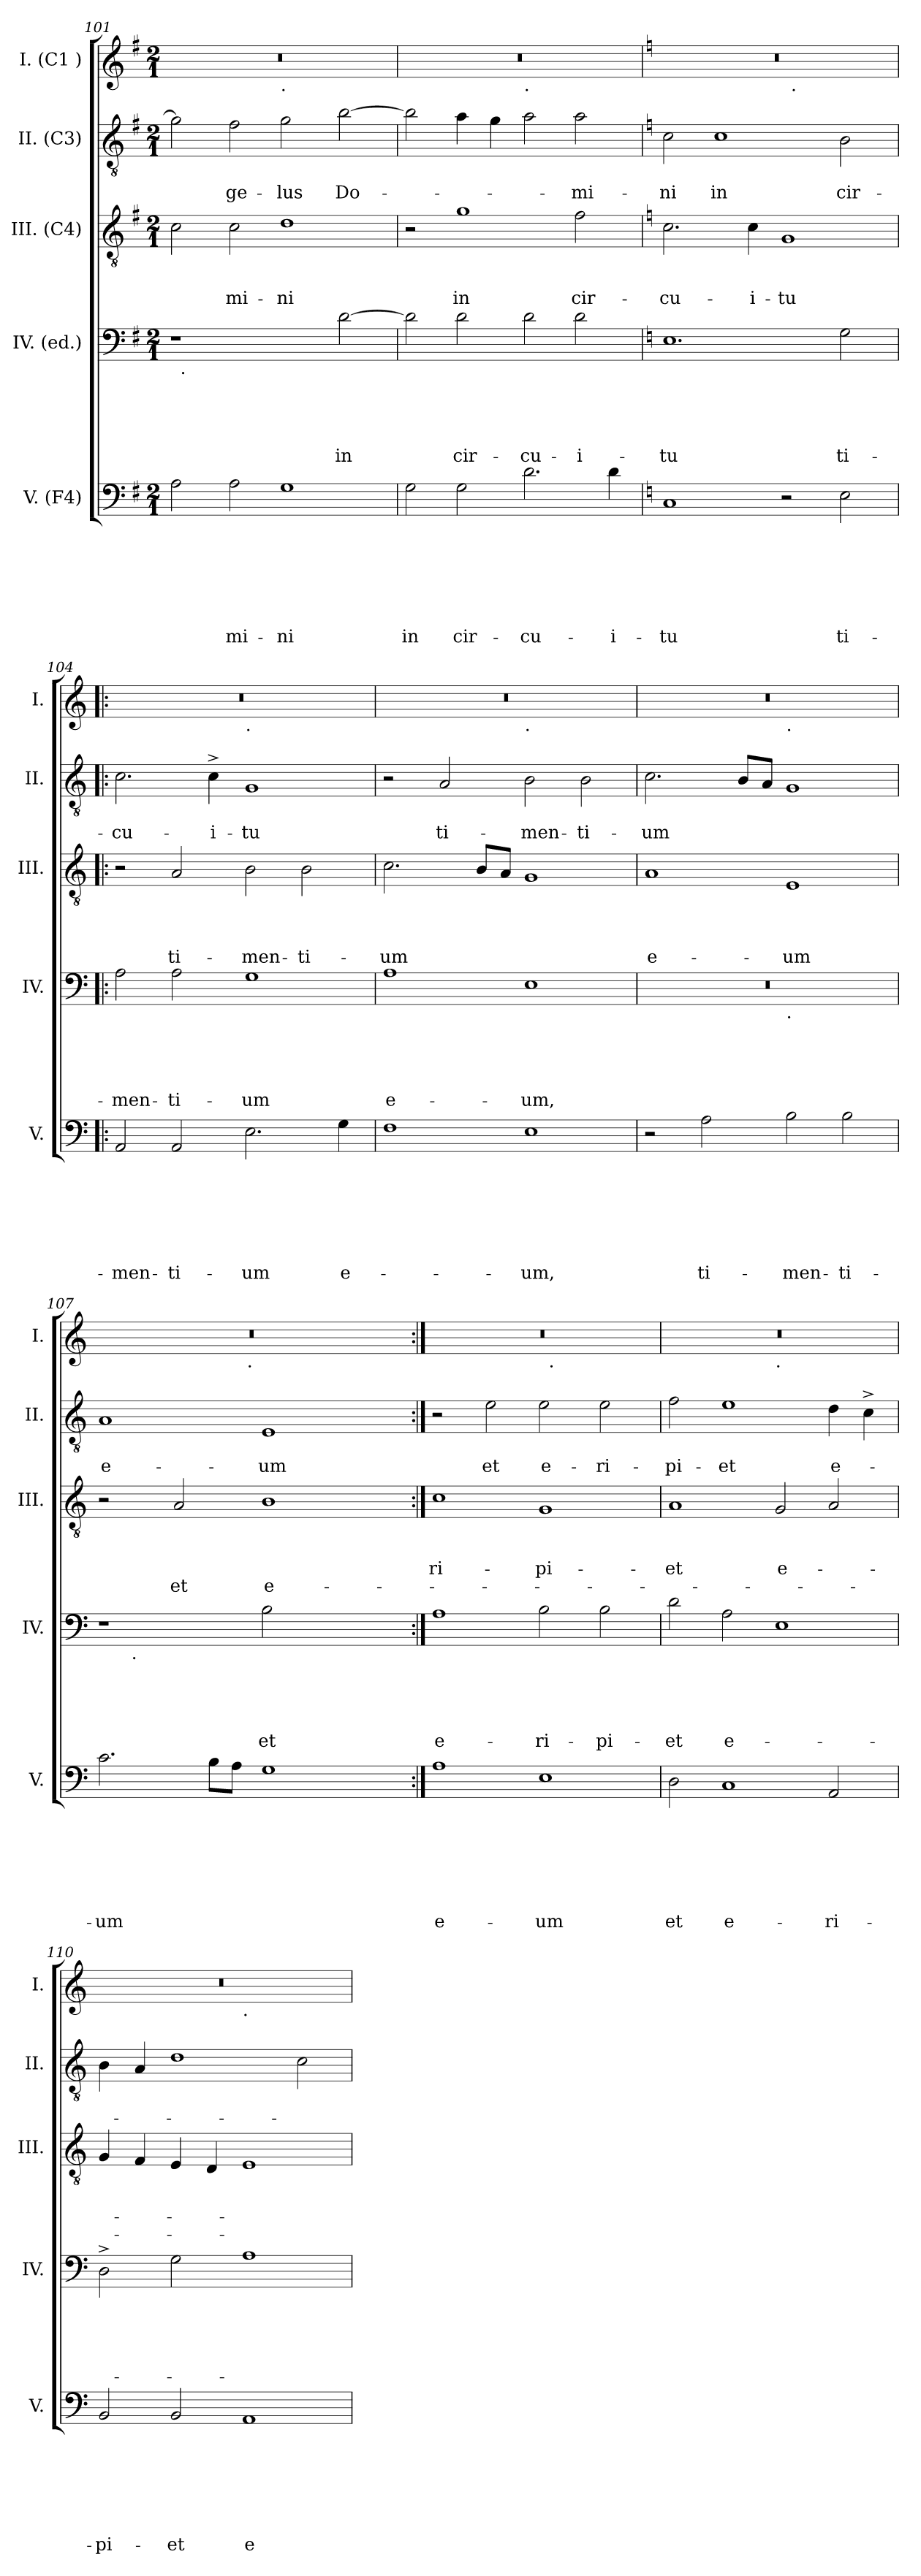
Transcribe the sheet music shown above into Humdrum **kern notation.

**kern	**text	**text	**text	**text	**text	**text	**text	**kern	**text	**text	**text	**text	**text	**kern	**text	**text	**text	**text	**kern	**text	**text	**kern
*part5	*part5	*part5	*part5	*part5	*part5	*part5	*part5	*part4	*part4	*part4	*part4	*part4	*part4	*part3	*part3	*part3	*part3	*part3	*part2	*part2	*part2	*part1
*staff5	*staff5	*staff5	*staff5	*staff5	*staff5	*staff5	*staff5	*staff4	*staff4	*staff4	*staff4	*staff4	*staff4	*staff3	*staff3	*staff3	*staff3	*staff3	*staff2	*staff2	*staff2	*staff1
*I"V. (F4)	*	*	*	*	*	*	*	*I"IV. (ed.)	*	*	*	*	*	*I"III. (C4)	*	*	*	*	*I"II. (C3)	*	*	*I"I. (C1 )
*I'V.	*	*	*	*	*	*	*	*I'IV.	*	*	*	*	*	*I'III.	*	*	*	*	*I'II.	*	*	*I'I.
*clefF4	*	*	*	*	*	*	*	*clefF4	*	*	*	*	*	*clefGv2	*	*	*	*	*clefGv2	*	*	*clefG2
*k[f#]	*	*	*	*	*	*	*	*k[f#]	*	*	*	*	*	*k[f#]	*	*	*	*	*k[f#]	*	*	*k[f#]
*G:	*	*	*	*	*	*	*	*G:	*	*	*	*	*	*G:	*	*	*	*	*G:	*	*	*G:
*M2/1	*	*	*	*	*	*	*	*M2/1	*	*	*	*	*	*M2/1	*	*	*	*	*M2/1	*	*	*M2/1
=101	=101	=101	=101	=101	=101	=101	=101	=101	=101	=101	=101	=101	=101	=101	=101	=101	=101	=101	=101	=101	=101	=101
*	*	*	*	*	*	*	*	*^	*	*	*	*	*	*	*	*	*	*	*	*	*	*^
2A\	.	.	.	.	.	.	.	1r	32ryy	.	.	.	.	.	2c\	.	.	.	.	2g\]	.	.	0r	1ryy
!	!	!	!	!	!	!	!	!	!LO:TX:b:t=.	!	!	!	!	!	!	!	!	!	!	!	!	!	!	!
.	.	.	.	.	.	.	.	.	1ryy	.	.	.	.	.	.	.	.	.	.	.	.	.	.	.
!	!	!	!	!	!	!	!LO:LY:b	!	!	!	!	!	!	!	!	!	!	!LO:LY:b	!	!	!	!LO:LY:b	!	!
2A\	.	.	.	.	.	.	-mi-	.	.	.	.	.	.	.	2c\	.	.	-mi-	.	2f#\	.	-ge-	.	.
!	!	!	!	!	!	!	!	!	!	!	!	!	!	!	!	!	!	!	!	!	!	!	!	!LO:TX:b:t=.
!	!	!	!	!	!	!	!LO:LY:b	!	!	!	!	!	!	!	!	!	!	!LO:LY:b	!	!	!	!LO:LY:b	!	!
1G	.	.	.	.	.	.	-ni	2ryy	.	.	.	.	.	.	1d	.	.	-ni	.	2g\	.	-lus	.	1ryy
.	.	.	.	.	.	.	.	.	2ryy	.	.	.	.	.	.	.	.	.	.	.	.	.	.	.
!	!	!	!	!	!	!	!	!	!	!	!	!	!	!LO:LY:b	!	!	!	!	!	!	!	!LO:LY:b	!	!
.	.	.	.	.	.	.	.	[>2d\	.	.	.	.	.	in	.	.	.	.	.	[>2b\	.	Do-	.	.
.	.	.	.	.	.	.	.	.	4...ryy	.	.	.	.	.	.	.	.	.	.	.	.	.	.	.
=102	=102	=102	=102	=102	=102	=102	=102	=102	=102	=102	=102	=102	=102	=102	=102	=102	=102	=102	=102	=102	=102	=102	=102	=102
!	!	!	!	!	!	!	!LO:LY:b	!	!	!	!	!	!	!	!	!	!	!	!	!	!	!	!	!
*	*	*	*	*	*	*	*	*v	*v	*	*	*	*	*	*	*	*	*	*	*	*	*	*	*
2G\	.	.	.	.	.	.	in	2d\]	.	.	.	.	.	2r	.	.	.	.	2b\]	.	.	0r	1ryy
!	!	!	!	!	!	!	!LO:LY:b	!	!	!	!	!	!LO:LY:b	!	!	!	!LO:LY:b	!	!	!	!	!	!
2G\	.	.	.	.	.	.	cir-	2d\	.	.	.	.	cir-	1g	.	.	in	.	4a\	.	.	.	.
.	.	.	.	.	.	.	.	.	.	.	.	.	.	.	.	.	.	.	4g\	.	.	.	.
!	!	!	!	!	!	!	!	!	!	!	!	!	!	!	!	!	!	!	!	!	!	!	!LO:TX:b:t=.
!	!	!	!	!	!	!	!LO:LY:b	!	!	!	!	!	!LO:LY:b	!	!	!	!	!	!	!	!	!	!
2.d\	.	.	.	.	.	.	-cu-	2d\	.	.	.	.	-cu-	.	.	.	.	.	2a\	.	.	.	1ryy
!	!	!	!	!	!	!	!	!	!	!	!	!	!LO:LY:b	!	!	!	!LO:LY:b	!	!	!	!LO:LY:b	!	!
.	.	.	.	.	.	.	.	2d\	.	.	.	.	-i-	2f#\	.	.	cir-	.	2a\	.	-mi-	.	.
!	!	!	!	!	!	!	!LO:LY:b	!	!	!	!	!	!	!	!	!	!	!	!	!	!	!	!
4d\	.	.	.	.	.	.	-i-	.	.	.	.	.	.	.	.	.	.	.	.	.	.	.	.
!!LO:LB:g=z	!!
=103	=103	=103	=103	=103	=103	=103	=103	=103	=103	=103	=103	=103	=103	=103	=103	=103	=103	=103	=103	=103	=103	=103	=103
*k[]	*	*	*	*	*	*	*	*k[]	*	*	*	*	*	*k[]	*	*	*	*	*k[]	*	*	*k[]	*
*C:	*	*	*	*	*	*	*	*C:	*	*	*	*	*	*C:	*	*	*	*	*C:	*	*	*C:	*
!	!	!	!	!	!	!	!LO:LY:b	!	!	!	!	!	!LO:LY:b	!	!	!	!LO:LY:b	!	!	!	!LO:LY:b	!	!
1C	.	.	.	.	.	.	-tu	1.E	.	.	.	.	-tu	2.c\	.	.	-cu-	.	2c\	.	-ni	0r	1ryy
!	!	!	!	!	!	!	!	!	!	!	!	!	!	!	!	!	!	!	!	!	!LO:LY:b	!	!
.	.	.	.	.	.	.	.	.	.	.	.	.	.	.	.	.	.	.	1c	.	in	.	.
!	!	!	!	!	!	!	!	!	!	!	!	!	!	!	!	!	!LO:LY:b	!	!	!	!	!	!
.	.	.	.	.	.	.	.	.	.	.	.	.	.	4c\	.	.	-i-	.	.	.	.	.	.
!	!	!	!	!	!	!	!	!	!	!	!	!	!	!	!	!	!LO:LY:b	!	!	!	!	!	!
2r	.	.	.	.	.	.	.	.	.	.	.	.	.	1G	.	.	-tu	.	.	.	.	.	32ryy
!	!	!	!	!	!	!	!	!	!	!	!	!	!	!	!	!	!	!	!	!	!	!	!LO:TX:b:t=.
.	.	.	.	.	.	.	.	.	.	.	.	.	.	.	.	.	.	.	.	.	.	.	2ryy
!	!	!	!	!	!	!	!LO:LY:b	!	!	!	!	!	!LO:LY:b	!	!	!	!	!	!	!	!LO:LY:b	!	!
2E\	.	.	.	.	.	.	ti-	2G\	.	.	.	.	ti-	.	.	.	.	.	2B\	.	cir-	.	.
.	.	.	.	.	.	.	.	.	.	.	.	.	.	.	.	.	.	.	.	.	.	.	4...ryy
=104!|:	=104!|:	=104!|:	=104!|:	=104!|:	=104!|:	=104!|:	=104!|:	=104!|:	=104!|:	=104!|:	=104!|:	=104!|:	=104!|:	=104!|:	=104!|:	=104!|:	=104!|:	=104!|:	=104!|:	=104!|:	=104!|:	=104!|:	=104!|:
!	!	!	!	!	!	!	!LO:LY:b	!	!	!	!	!	!LO:LY:b	!	!	!	!	!	!	!	!LO:LY:b	!	!
2AA/	.	.	.	.	.	.	-men-	2A\	.	.	.	.	-men-	2r	.	.	.	.	2.c\	.	-cu-	0r	1ryy
!	!	!	!	!	!	!	!LO:LY:b	!	!	!	!	!	!LO:LY:b	!	!	!	!	!LO:LY:b	!	!	!	!	!
2AA/	.	.	.	.	.	.	-ti-	2A\	.	.	.	.	-ti-	2A/	.	.	.	ti-	.	.	.	.	.
!	!	!	!	!	!	!	!	!	!	!	!	!	!	!	!	!	!	!	!	!	!LO:LY:b	!	!
.	.	.	.	.	.	.	.	.	.	.	.	.	.	.	.	.	.	.	4c^>\	.	-i-	.	.
!	!	!	!	!	!	!	!	!	!	!	!	!	!	!	!	!	!	!	!	!	!	!	!LO:TX:b:t=.
!	!	!	!	!	!	!	!LO:LY:b	!	!	!	!	!	!LO:LY:b	!	!	!	!	!LO:LY:b	!	!	!LO:LY:b	!	!
2.E\	.	.	.	.	.	.	-um	1G	.	.	.	.	-um	2B\	.	.	.	-men-	1G	.	-tu	.	1ryy
!	!	!	!	!	!	!	!	!	!	!	!	!	!	!	!	!	!	!LO:LY:b	!	!	!	!	!
.	.	.	.	.	.	.	.	.	.	.	.	.	.	2B\	.	.	.	-ti-	.	.	.	.	.
!	!	!	!	!	!	!	!LO:LY:b	!	!	!	!	!	!	!	!	!	!	!	!	!	!	!	!
4G\	.	.	.	.	.	.	e-	.	.	.	.	.	.	.	.	.	.	.	.	.	.	.	.
=105	=105	=105	=105	=105	=105	=105	=105	=105	=105	=105	=105	=105	=105	=105	=105	=105	=105	=105	=105	=105	=105	=105	=105
!	!	!	!	!	!	!	!	!	!	!	!	!	!LO:LY:b:rj	!	!	!	!	!LO:LY:b	!	!	!	!	!
1F	.	.	.	.	.	.	.	1A	.	.	.	.	e-	2.c\	.	.	.	-um	2r	.	.	0r	1ryy
!	!	!	!	!	!	!	!	!	!	!	!	!	!	!	!	!	!	!	!	!	!LO:LY:b	!	!
.	.	.	.	.	.	.	.	.	.	.	.	.	.	.	.	.	.	.	2A/	.	ti-	.	.
.	.	.	.	.	.	.	.	.	.	.	.	.	.	8B/L	.	.	.	.	.	.	.	.	.
.	.	.	.	.	.	.	.	.	.	.	.	.	.	8A/J	.	.	.	.	.	.	.	.	.
!	!	!	!	!	!	!	!	!	!	!	!	!	!	!	!	!	!	!	!	!	!	!	!LO:TX:b:t=.
!	!	!	!	!	!	!	!LO:LY:b	!	!	!	!	!	!LO:LY:b	!	!	!	!	!	!	!	!LO:LY:b	!	!
1E	.	.	.	.	.	.	-um,	1E	.	.	.	.	-um,	1G	.	.	.	.	2B\	.	-men-	.	1ryy
!	!	!	!	!	!	!	!	!	!	!	!	!	!	!	!	!	!	!	!	!	!LO:LY:b	!	!
.	.	.	.	.	.	.	.	.	.	.	.	.	.	.	.	.	.	.	2B\	.	-ti-	.	.
=106	=106	=106	=106	=106	=106	=106	=106	=106	=106	=106	=106	=106	=106	=106	=106	=106	=106	=106	=106	=106	=106	=106	=106
!	!	!	!	!	!	!	!	!	!	!	!	!	!	!	!	!	!	!LO:LY:b:rj	!	!	!LO:LY:b	!	!
*	*	*	*	*	*	*	*	*^	*	*	*	*	*	*	*	*	*	*	*	*	*	*	*
2r	.	.	.	.	.	.	.	0r	1ryy	.	.	.	.	.	1A	.	.	.	e-	2.c\	.	-um	0r	1ryy
!	!	!	!	!	!	!	!LO:LY:b	!	!	!	!	!	!	!	!	!	!	!	!	!	!	!	!	!
2A\	.	.	.	.	.	.	ti-	.	.	.	.	.	.	.	.	.	.	.	.	.	.	.	.	.
.	.	.	.	.	.	.	.	.	.	.	.	.	.	.	.	.	.	.	.	8B/L	.	.	.	.
.	.	.	.	.	.	.	.	.	.	.	.	.	.	.	.	.	.	.	.	8A/J	.	.	.	.
!	!	!	!	!	!	!	!	!	!	!	!	!	!	!	!	!	!	!	!	!	!	!	!	!LO:TX:b:t=.
!	!	!	!	!	!	!	!	!	!LO:TX:b:t=.	!	!	!	!	!	!	!	!	!	!	!	!	!	!	!
!	!	!	!	!	!	!	!LO:LY:b	!	!	!	!	!	!	!	!	!	!	!	!LO:LY:b	!	!	!	!	!
2B\	.	.	.	.	.	.	-men-	.	1ryy	.	.	.	.	.	1E	.	.	.	-um	1G	.	.	.	1ryy
!	!	!	!	!	!	!	!LO:LY:b	!	!	!	!	!	!	!	!	!	!	!	!	!	!	!	!	!
2B\	.	.	.	.	.	.	-ti-	.	.	.	.	.	.	.	.	.	.	.	.	.	.	.	.	.
=107	=107	=107	=107	=107	=107	=107	=107	=107	=107	=107	=107	=107	=107	=107	=107	=107	=107	=107	=107	=107	=107	=107	=107	=107
!	!	!	!	!	!	!	!LO:LY:b	!	!	!	!	!	!	!	!	!	!	!	!	!	!	!LO:LY:b:rj	!	!
2.c\	.	.	.	.	.	.	-um	1r	8ryy	.	.	.	.	.	2r	.	.	.	.	1A	.	e-	0r	2...ryy
.	.	.	.	.	.	.	.	.	32ryy	.	.	.	.	.	.	.	.	.	.	.	.	.	.	.
!	!	!	!	!	!	!	!	!	!LO:TX:b:t=.	!	!	!	!	!	!	!	!	!	!	!	!	!	!	!
.	.	.	.	.	.	.	.	.	1ryy	.	.	.	.	.	.	.	.	.	.	.	.	.	.	.
!	!	!	!	!	!	!	!	!	!	!	!	!	!	!	!	!	!	!	!LO:LY:b	!	!	!	!	!
.	.	.	.	.	.	.	.	.	.	.	.	.	.	.	2A/	.	.	.	et	.	.	.	.	.
8B\L	.	.	.	.	.	.	.	.	.	.	.	.	.	.	.	.	.	.	.	.	.	.	.	.
8A\J	.	.	.	.	.	.	.	.	.	.	.	.	.	.	.	.	.	.	.	.	.	.	.	.
!	!	!	!	!	!	!	!	!	!	!	!	!	!	!	!	!	!	!	!	!	!	!	!	!LO:TX:b:t=.
.	.	.	.	.	.	.	.	.	.	.	.	.	.	.	.	.	.	.	.	.	.	.	.	1ryy
!	!	!	!	!	!	!	!	!	!	!	!	!	!	!LO:LY:b	!	!	!	!	!LO:LY:b:rj	!	!	!LO:LY:b	!	!
1G	.	.	.	.	.	.	.	2B\	.	.	.	.	.	et	1B	.	.	.	e-	1E	.	-um	.	.
.	.	.	.	.	.	.	.	.	2ryy	.	.	.	.	.	.	.	.	.	.	.	.	.	.	.
.	.	.	.	.	.	.	.	2ryy	.	.	.	.	.	.	.	.	.	.	.	.	.	.	.	.
.	.	.	.	.	.	.	.	.	4ryy	.	.	.	.	.	.	.	.	.	.	.	.	.	.	.
.	.	.	.	.	.	.	.	.	16.ryy	.	.	.	.	.	.	.	.	.	.	.	.	.	.	.
.	.	.	.	.	.	.	.	.	.	.	.	.	.	.	.	.	.	.	.	.	.	.	.	16ryy
!!LO:PB:g=z	!!
=108:|!	=108:|!	=108:|!	=108:|!	=108:|!	=108:|!	=108:|!	=108:|!	=108:|!	=108:|!	=108:|!	=108:|!	=108:|!	=108:|!	=108:|!	=108:|!	=108:|!	=108:|!	=108:|!	=108:|!	=108:|!	=108:|!	=108:|!	=108:|!	=108:|!
!	!	!	!	!	!	!	!LO:LY:b:rj	!	!	!	!	!	!	!LO:LY:b:rj	!	!	!	!LO:LY:b	!	!	!	!	!	!
*	*	*	*	*	*	*	*	*v	*v	*	*	*	*	*	*	*	*	*	*	*	*	*	*	*
1A	.	.	.	.	.	.	e-	1A	.	.	.	.	e-	1c	.	.	ri-	.	2r	.	.	0r	1ryy
!	!	!	!	!	!	!	!	!	!	!	!	!	!	!	!	!	!	!	!	!	!LO:LY:b	!	!
.	.	.	.	.	.	.	.	.	.	.	.	.	.	.	.	.	.	.	2e\	.	et	.	.
!	!	!	!	!	!	!	!LO:LY:b	!	!	!	!	!	!LO:LY:b	!	!	!	!LO:LY:b	!	!	!	!LO:LY:b	!	!
1E	.	.	.	.	.	.	-um	2B\	.	.	.	.	-ri-	1G	.	.	-pi-	.	2e\	.	e-	.	32ryy
!	!	!	!	!	!	!	!	!	!	!	!	!	!	!	!	!	!	!	!	!	!	!	!LO:TX:b:t=.
.	.	.	.	.	.	.	.	.	.	.	.	.	.	.	.	.	.	.	.	.	.	.	2ryy
!	!	!	!	!	!	!	!	!	!	!	!	!	!LO:LY:b	!	!	!	!	!	!	!	!LO:LY:b	!	!
.	.	.	.	.	.	.	.	2B\	.	.	.	.	-pi-	.	.	.	.	.	2e\	.	-ri-	.	.
.	.	.	.	.	.	.	.	.	.	.	.	.	.	.	.	.	.	.	.	.	.	.	4...ryy
=109	=109	=109	=109	=109	=109	=109	=109	=109	=109	=109	=109	=109	=109	=109	=109	=109	=109	=109	=109	=109	=109	=109	=109
!	!	!	!	!	!	!	!LO:LY:b	!	!	!	!	!	!LO:LY:b	!	!	!	!LO:LY:b	!	!	!	!LO:LY:b	!	!
2D\	.	.	.	.	.	.	et	2d\	.	.	.	.	-et	1A	.	.	-et	.	2f\	.	-pi-	0r	1ryy
!	!	!	!	!	!	!	!LO:LY:b:rj	!	!	!	!	!	!LO:LY:b:rj	!	!	!	!	!	!	!	!LO:LY:b	!	!
1C	.	.	.	.	.	.	e-	2A\	.	.	.	.	e-	.	.	.	.	.	1e	.	-et	.	.
!	!	!	!	!	!	!	!	!	!	!	!	!	!	!	!	!	!	!	!	!	!	!	!LO:TX:b:t=.
!	!	!	!	!	!	!	!	!	!	!	!	!	!	!	!	!	!LO:LY:b:rj	!	!	!	!	!	!
.	.	.	.	.	.	.	.	1E	.	.	.	.	.	2G/	.	.	e-	.	.	.	.	.	1ryy
!	!	!	!	!	!	!	!LO:LY:b	!	!	!	!	!	!	!	!	!	!	!	!	!	!LO:LY:b	!	!
2AA/	.	.	.	.	.	.	-ri-	.	.	.	.	.	.	2A/	.	.	.	.	4d\	.	e-	.	.
.	.	.	.	.	.	.	.	.	.	.	.	.	.	.	.	.	.	.	4c^>\	.	.	.	.
=110	=110	=110	=110	=110	=110	=110	=110	=110	=110	=110	=110	=110	=110	=110	=110	=110	=110	=110	=110	=110	=110	=110	=110
!	!	!	!	!	!	!	!LO:LY:b	!	!	!	!	!	!	!	!	!	!	!	!	!	!	!	!
2BB/	.	.	.	.	.	.	-pi-	2D^>\	.	.	.	.	.	4G/	.	.	.	.	4B\	.	.	0r	1ryy
.	.	.	.	.	.	.	.	.	.	.	.	.	.	4F/	.	.	.	.	4A/	.	.	.	.
!	!	!	!	!	!	!	!LO:LY:b	!	!	!	!	!	!	!	!	!	!	!	!	!	!	!	!
2BB/	.	.	.	.	.	.	-et	2G\	.	.	.	.	.	4E/	.	.	.	.	1d	.	.	.	.
.	.	.	.	.	.	.	.	.	.	.	.	.	.	4D/	.	.	.	.	.	.	.	.	.
!	!	!	!	!	!	!	!	!	!	!	!	!	!	!	!	!	!	!	!	!	!	!	!LO:TX:b:t=.
!	!	!	!	!	!	!	!LO:LY:b:rj	!	!	!	!	!	!	!	!	!	!	!	!	!	!	!	!
1AA	.	.	.	.	.	.	e-	1A	.	.	.	.	.	1E	.	.	.	.	.	.	.	.	1ryy
.	.	.	.	.	.	.	.	.	.	.	.	.	.	.	.	.	.	.	2c\	.	.	.	.
*	*	*	*	*	*	*	*	*	*	*	*	*	*	*	*	*	*	*	*	*	*	*v	*v
=	=	=	=	=	=	=	=	=	=	=	=	=	=	=	=	=	=	=	=	=	=	=
*-	*-	*-	*-	*-	*-	*-	*-	*-	*-	*-	*-	*-	*-	*-	*-	*-	*-	*-	*-	*-	*-	*-
